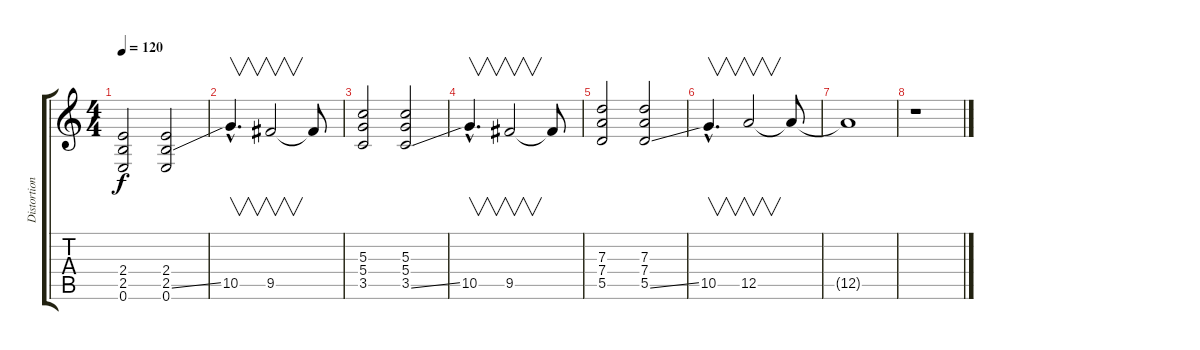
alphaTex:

\track ("Distortion Guitar" "Distortion") {instrument distortionguitar}
\staff {score tabs}
\tuning (E4 B3 G3 D3 A2 E2) {hide}
\ts (4 4)
\tempo 120
\clef g2
\ks c
(2.4 2.5 0.6).2{dy f} (2.4 2.5{ss} 0.6).2 |
10.5{hac}.4{v d} 9.5.2{v} 9.5{t}.8 |
(5.3 5.4 3.5).2 (5.3 5.4 3.5{ss}).2 |
10.5{hac}.4{v d} 9.5.2{v} 9.5{t}.8 |
(7.3 7.4 5.5).2 (7.3 7.4 5.5{ss}).2 |
10.5{hac}.4{v d} 12.5.2{v} 12.5{t}.8 |
12.5{t}.1 |
r.1
